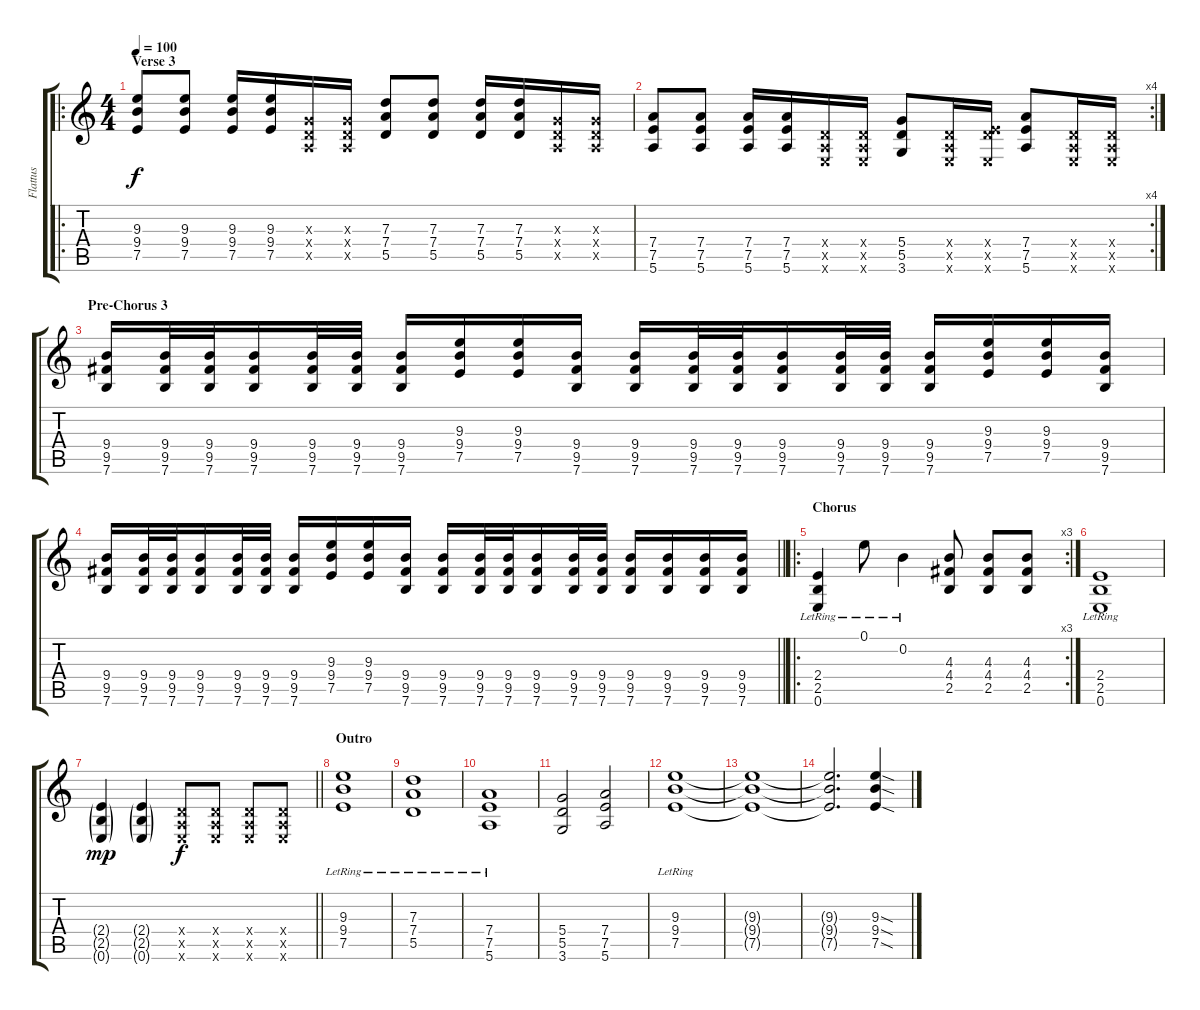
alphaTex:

\track ("Flattus" "Flattus") {instrument overdrivenguitar}
\staff {score tabs}
\tuning (E4 B3 G3 D3 A2 E2) {hide}
\ro
\ts (4 4)
\section ("" "Verse 3")
\tempo 100
\clef g2
\ks c
(9.3 9.4 7.5).8{dy f} (9.3 9.4 7.5).8 (9.3 9.4 7.5).16 (9.3 9.4 7.5).16 (0.3{x} 0.4{x} 0.5{x}).16 (0.3{x} 0.4{x} 0.5{x}).16 (7.3 7.4 5.5).8 (7.3 7.4 5.5).8 (7.3 7.4 5.5).16 (7.3 7.4 5.5).16 (0.3{x} 0.4{x} 0.5{x}).16 (0.3{x} 0.4{x} 0.5{x}).16 |
\rc 4
(7.4 7.5 5.6).8 (7.4 7.5 5.6).8 (7.4 7.5 5.6).16 (7.4 7.5 5.6).16 (0.4{x} 0.5{x} 0.6{x}).16 (0.4{x} 0.5{x} 0.6{x}).16 (5.4 5.5 3.6).8 (0.4{x} 0.5{x} 0.6{x}).16 (0.4{x} 7.5{x} 0.6{x}).16 (7.4 7.5 5.6).8 (0.4{x} 0.5{x} 0.6{x}).16 (0.4{x} 0.5{x} 0.6{x}).16 |
\section ("" "Pre-Chorus 3")
(9.4 9.5 7.6).16 (9.4 9.5 7.6).32 (9.4 9.5 7.6).32 (9.4 9.5 7.6).16 (9.4 9.5 7.6).32 (9.4 9.5 7.6).32 (9.4 9.5 7.6).16 (9.3 9.4 7.5).16 (9.3 9.4 7.5).16 (9.4 9.5 7.6).16 (9.4 9.5 7.6).16 (9.4 9.5 7.6).32 (9.4 9.5 7.6).32 (9.4 9.5 7.6).16 (9.4 9.5 7.6).32 (9.4 9.5 7.6).32 (9.4 9.5 7.6).16 (9.3 9.4 7.5).16 (9.3 9.4 7.5).16 (9.4 9.5 7.6).16 |
\barLineRight lightlight
(9.4 9.5 7.6).16 (9.4 9.5 7.6).32 (9.4 9.5 7.6).32 (9.4 9.5 7.6).16 (9.4 9.5 7.6).32 (9.4 9.5 7.6).32 (9.4 9.5 7.6).16 (9.3 9.4 7.5).16 (9.3 9.4 7.5).16 (9.4 9.5 7.6).16 (9.4 9.5 7.6).16 (9.4 9.5 7.6).32 (9.4 9.5 7.6).32 (9.4 9.5 7.6).16 (9.4 9.5 7.6).32 (9.4 9.5 7.6).32 (9.4 9.5 7.6).16 (9.4 9.5 7.6).16 (9.4 9.5 7.6).16 (9.4 9.5 7.6).16 |
\ro
\rc 3
\section ("" "Chorus")
(2.4{lr} 2.5{lr} 0.6{lr}).4 0.1{lr}.8 0.2{lr}.4 (4.3 4.4 2.5).8 (4.3 4.4 2.5).8 (4.3 4.4 2.5).8 |
(2.4{lr} 2.5 0.6).1 |
\barLineRight lightlight
(2.4{g} 2.5{g} 0.6{g}).4{dy mp} (2.4{g} 2.5{g} 0.6{g}).4 (0.4{x} 0.5{x} 0.6{x}).8{dy f} (0.4{x} 0.5{x} 0.6{x}).8 (0.4{x} 0.5{x} 0.6{x}).8 (0.4{x} 0.5{x} 0.6{x}).8 |
\section ("" "Outro")
(9.3{lr} 9.4{lr} 7.5{lr}).1 |
(7.3{lr} 7.4{lr} 5.5{lr}).1 |
(7.4 7.5{lr} 5.6).1 |
(5.4 5.5 3.6).2 (7.4 7.5 5.6).2 |
(9.3{lr} 9.4 7.5).1 |
(9.3{t} 9.4{t} 7.5{t}).1 |
(9.3{t} 9.4{t} 7.5{t}).2{d} (9.3{sod} 9.4{sod} 7.5{sod}).4
